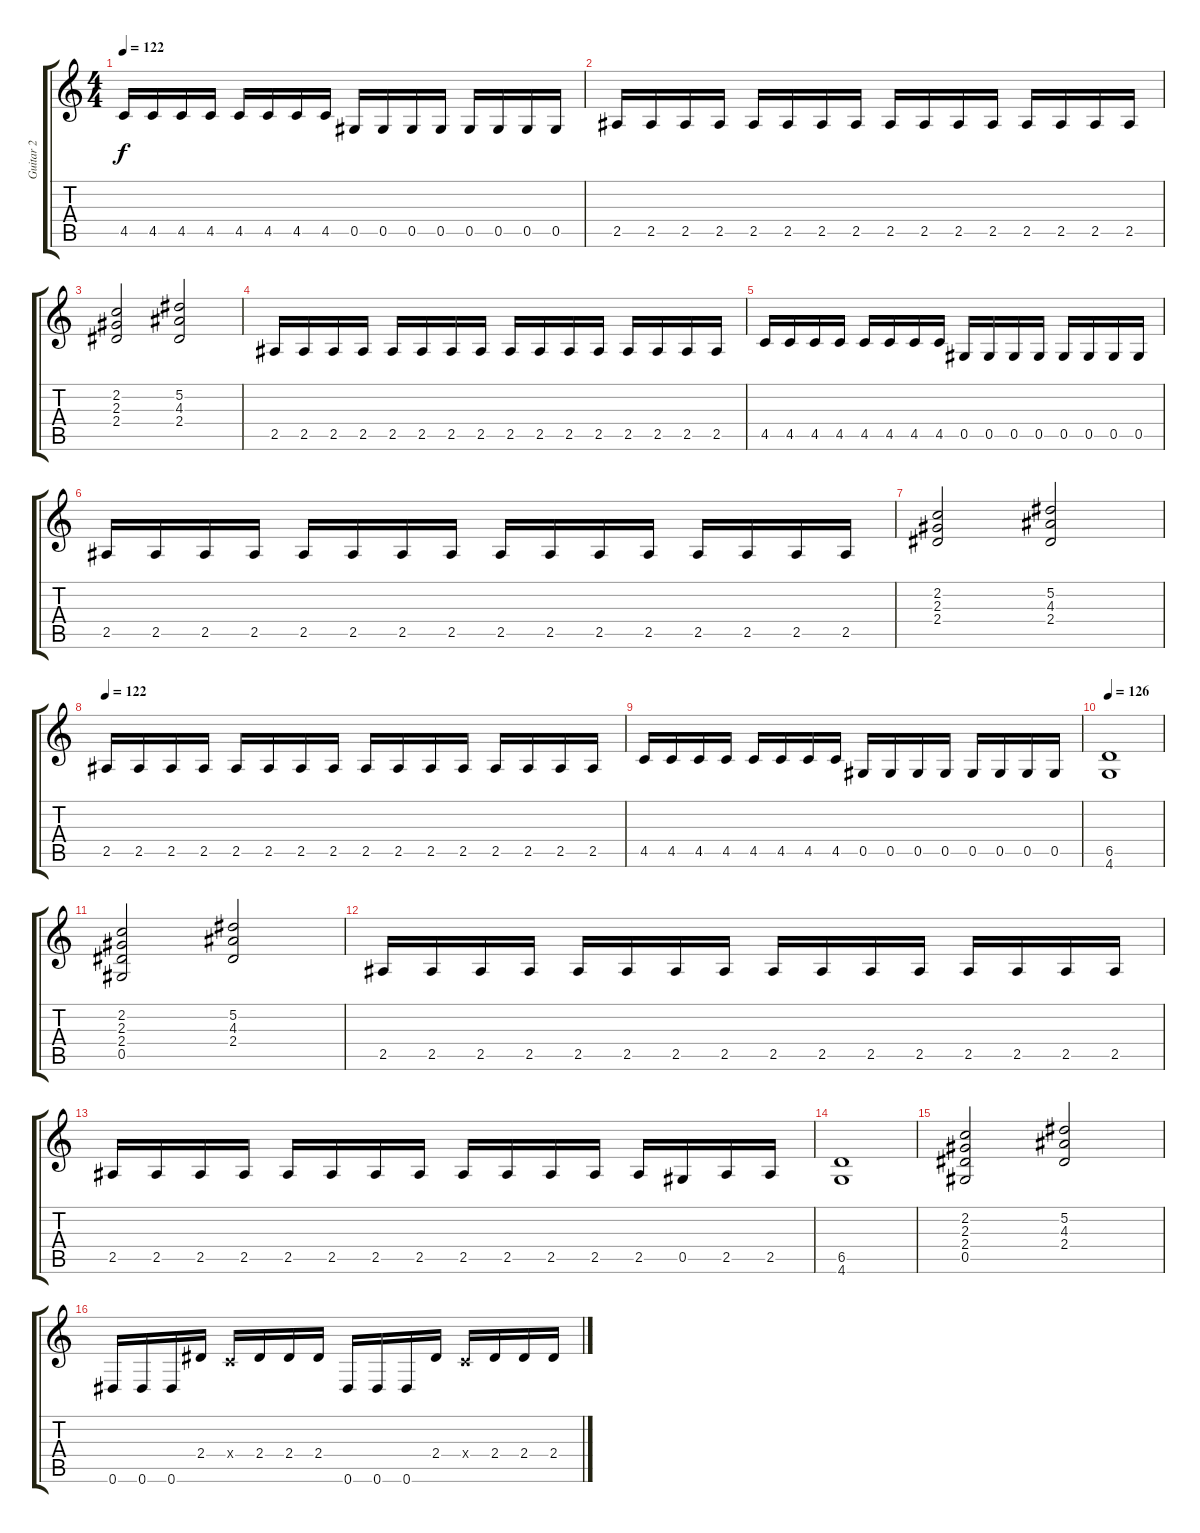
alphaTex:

\track ("Guitar 2" "Guitar 2") {instrument distortionguitar}
\staff {score tabs}
\tuning (Eb4 Bb3 Gb3 Db3 Ab2 Eb2) {hide}
\ts (4 4)
\tempo 122
\clef g2
\ks c
4.5.16{dy f} 4.5.16 4.5.16 4.5.16 4.5.16 4.5.16 4.5.16 4.5.16 0.5.16 0.5.16 0.5.16 0.5.16 0.5.16 0.5.16 0.5.16 0.5.16 |
2.5.16 2.5.16 2.5.16 2.5.16 2.5.16 2.5.16 2.5.16 2.5.16 2.5.16 2.5.16 2.5.16 2.5.16 2.5.16 2.5.16 2.5.16 2.5.16 |
(2.2 2.3 2.4).2 (5.2 4.3 2.4).2 |
2.5.16 2.5.16 2.5.16 2.5.16 2.5.16 2.5.16 2.5.16 2.5.16 2.5.16 2.5.16 2.5.16 2.5.16 2.5.16 2.5.16 2.5.16 2.5.16 |
4.5.16 4.5.16 4.5.16 4.5.16 4.5.16 4.5.16 4.5.16 4.5.16 0.5.16 0.5.16 0.5.16 0.5.16 0.5.16 0.5.16 0.5.16 0.5.16 |
2.5.16 2.5.16 2.5.16 2.5.16 2.5.16 2.5.16 2.5.16 2.5.16 2.5.16 2.5.16 2.5.16 2.5.16 2.5.16 2.5.16 2.5.16 2.5.16 |
(2.2 2.3 2.4).2 (5.2 4.3 2.4).2 |
\tempo 122
2.5.16 2.5.16 2.5.16 2.5.16 2.5.16 2.5.16 2.5.16 2.5.16 2.5.16 2.5.16 2.5.16 2.5.16 2.5.16 2.5.16 2.5.16 2.5.16 |
4.5.16 4.5.16 4.5.16 4.5.16 4.5.16 4.5.16 4.5.16 4.5.16 0.5.16 0.5.16 0.5.16 0.5.16 0.5.16 0.5.16 0.5.16 0.5.16 |
\tempo 126
(6.5 4.6).1 |
(2.2 2.3 2.4 0.5).2 (5.2 4.3 2.4).2 |
2.5.16 2.5.16 2.5.16 2.5.16 2.5.16 2.5.16 2.5.16 2.5.16 2.5.16 2.5.16 2.5.16 2.5.16 2.5.16 2.5.16 2.5.16 2.5.16 |
2.5.16 2.5.16 2.5.16 2.5.16 2.5.16 2.5.16 2.5.16 2.5.16 2.5.16 2.5.16 2.5.16 2.5.16 2.5.16 0.5.16 2.5.16 2.5.16 |
(6.5 4.6).1 |
(2.2 2.3 2.4 0.5).2 (5.2 4.3 2.4).2 |
0.6.16 0.6.16 0.6.16 2.4.16 -1.4{x}.16 2.4.16 2.4.16 2.4.16 0.6.16 0.6.16 0.6.16 2.4.16 -1.4{x}.16 2.4.16 2.4.16 2.4.16
